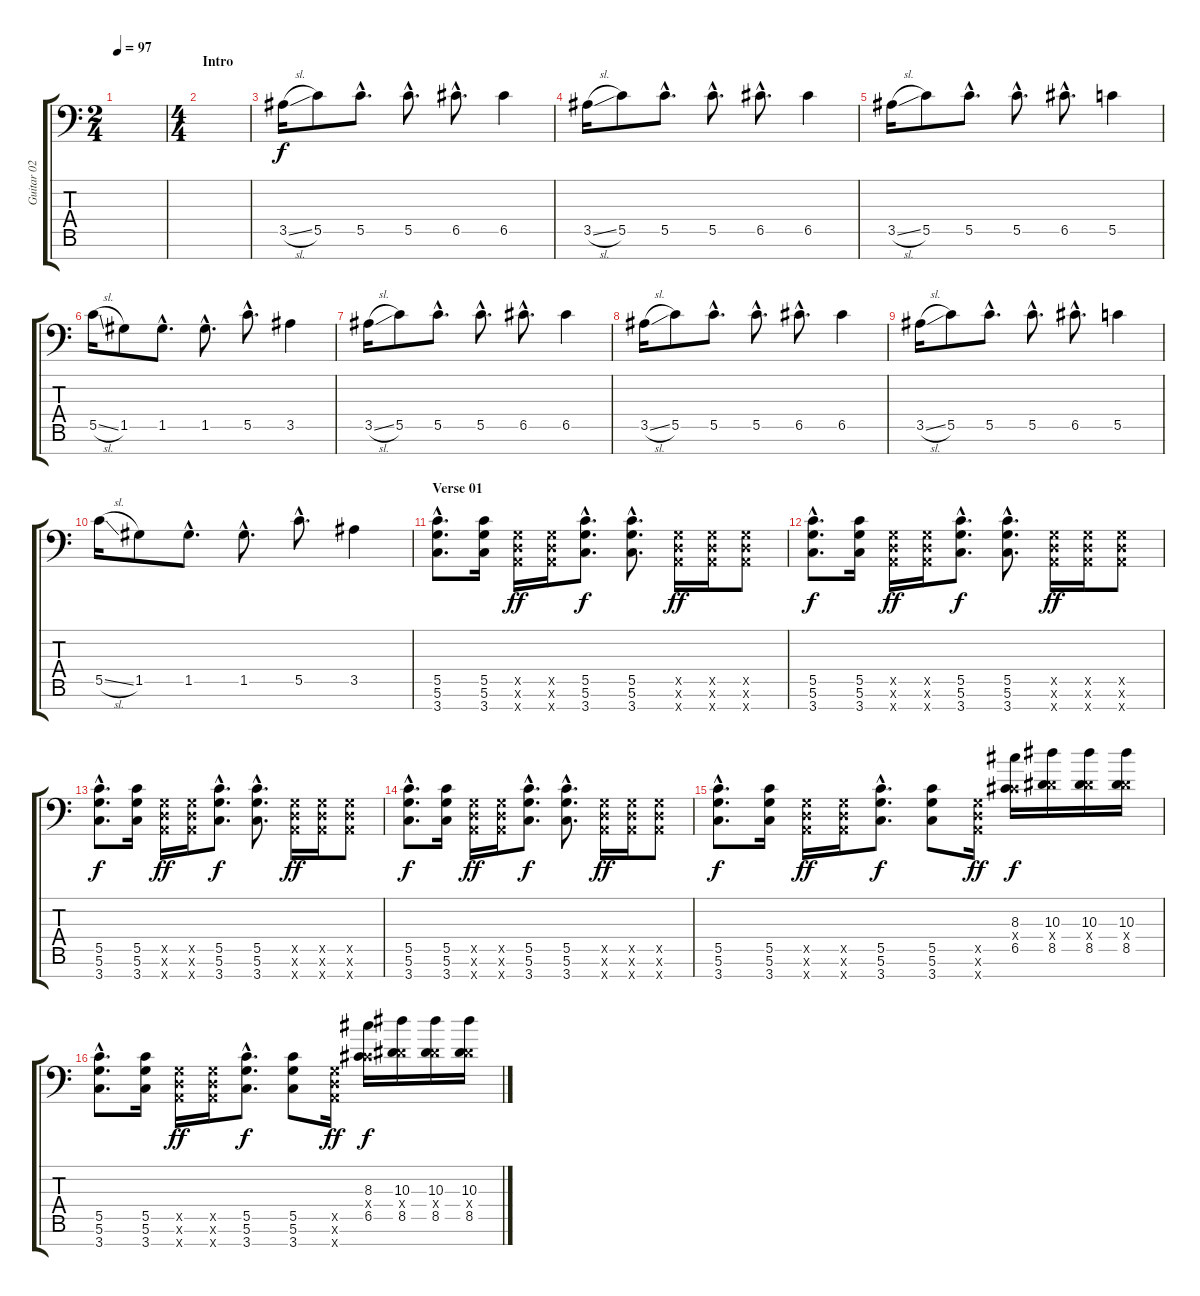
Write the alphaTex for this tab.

\track ("Guitar 02 - J.J Righteous" "Guitar 02 ") {instrument overdrivenguitar}
\staff {score tabs}
\tuning (D4 A3 F3 C3 G2 D2 A1) {hide}
\ts (2 4)
\tempo 97
\clef f4
\ks c
|
\ts (4 4)
\section ("" "Intro")
|
3.5{sl}.16{instrument electricguitarclean} 5.5.8 5.5{hac}.8{d} 5.5{hac}.8{d} 6.5{hac}.8{d} 6.5.4 |
3.5{sl}.16 5.5.8 5.5{hac}.8{d} 5.5{hac}.8{d} 6.5{hac}.8{d} 6.5.4 |
3.5{sl}.16 5.5.8 5.5{hac}.8{d} 5.5{hac}.8{d} 6.5{hac}.8{d} 5.5.4 |
5.5{sl}.16 1.5.8 1.5{hac}.8{d} 1.5{hac}.8{d} 5.5{hac}.8{d} 3.5.4 |
3.5{sl}.16 5.5.8 5.5{hac}.8{d} 5.5{hac}.8{d} 6.5{hac}.8{d} 6.5.4 |
3.5{sl}.16 5.5.8 5.5{hac}.8{d} 5.5{hac}.8{d} 6.5{hac}.8{d} 6.5.4 |
3.5{sl}.16 5.5.8 5.5{hac}.8{d} 5.5{hac}.8{d} 6.5{hac}.8{d} 5.5.4 |
5.5{sl}.16 1.5.8 1.5{hac}.8{d} 1.5{hac}.8{d} 5.5{hac}.8{d} 3.5.4 |
\section ("" "Verse 01")
(5.5{hac} 5.6{hac} 3.7{hac}).8{d instrument overdrivenguitar} (5.5 5.6 3.7).16 (0.5{x} 0.6{x} 0.7{x}).16{dy ff} (0.5{x} 0.6{x} 0.7{x}).16 (5.5{hac} 5.6{hac} 3.7{hac}).8{d dy f} (5.5{hac} 5.6{hac} 3.7{hac}).8{d} (0.5{x} 0.6{x} 0.7{x}).16{dy ff} (0.5{x} 0.6{x} 0.7{x}).16 (0.5{x} 0.6{x} 0.7{x}).8 |
(5.5{hac} 5.6{hac} 3.7{hac}).8{d dy f} (5.5 5.6 3.7).16 (0.5{x} 0.6{x} 0.7{x}).16{dy ff} (0.5{x} 0.6{x} 0.7{x}).16 (5.5{hac} 5.6{hac} 3.7{hac}).8{d dy f} (5.5{hac} 5.6{hac} 3.7{hac}).8{d} (0.5{x} 0.6{x} 0.7{x}).16{dy ff} (0.5{x} 0.6{x} 0.7{x}).16 (0.5{x} 0.6{x} 0.7{x}).8 |
(5.5{hac} 5.6{hac} 3.7{hac}).8{d dy f} (5.5 5.6 3.7).16 (0.5{x} 0.6{x} 0.7{x}).16{dy ff} (0.5{x} 0.6{x} 0.7{x}).16 (5.5{hac} 5.6{hac} 3.7{hac}).8{d dy f} (5.5{hac} 5.6{hac} 3.7{hac}).8{d} (0.5{x} 0.6{x} 0.7{x}).16{dy ff} (0.5{x} 0.6{x} 0.7{x}).16 (0.5{x} 0.6{x} 0.7{x}).8 |
(5.5{hac} 5.6{hac} 3.7{hac}).8{d dy f} (5.5 5.6 3.7).16 (0.5{x} 0.6{x} 0.7{x}).16{dy ff} (0.5{x} 0.6{x} 0.7{x}).16 (5.5{hac} 5.6{hac} 3.7{hac}).8{d dy f} (5.5{hac} 5.6{hac} 3.7{hac}).8{d} (0.5{x} 0.6{x} 0.7{x}).16{dy ff} (0.5{x} 0.6{x} 0.7{x}).16 (0.5{x} 0.6{x} 0.7{x}).8 |
(5.5{hac} 5.6{hac} 3.7{hac}).8{d dy f} (5.5 5.6 3.7).16 (0.5{x} 0.6{x} 0.7{x}).16{dy ff} (0.5{x} 0.6{x} 0.7{x}).16 (5.5{hac} 5.6{hac} 3.7{hac}).8{d dy f} (5.5 5.6 3.7).8 (0.5{x} 0.6{x} 0.7{x}).16{dy ff} (8.3 1.4{x} 6.5).16{dy f} (10.3 3.4{x} 8.5).16 (10.3 3.4{x} 8.5).16 (10.3 3.4{x} 8.5).16 |
(5.5{hac} 5.6{hac} 3.7{hac}).8{d} (5.5 5.6 3.7).16 (0.5{x} 0.6{x} 0.7{x}).16{dy ff} (0.5{x} 0.6{x} 0.7{x}).16 (5.5{hac} 5.6{hac} 3.7{hac}).8{d dy f} (5.5 5.6 3.7).8 (0.5{x} 0.6{x} 0.7{x}).16{dy ff} (8.3 1.4{x} 6.5).16{dy f} (10.3 3.4{x} 8.5).16 (10.3 3.4{x} 8.5).16 (10.3 3.4{x} 8.5).16
